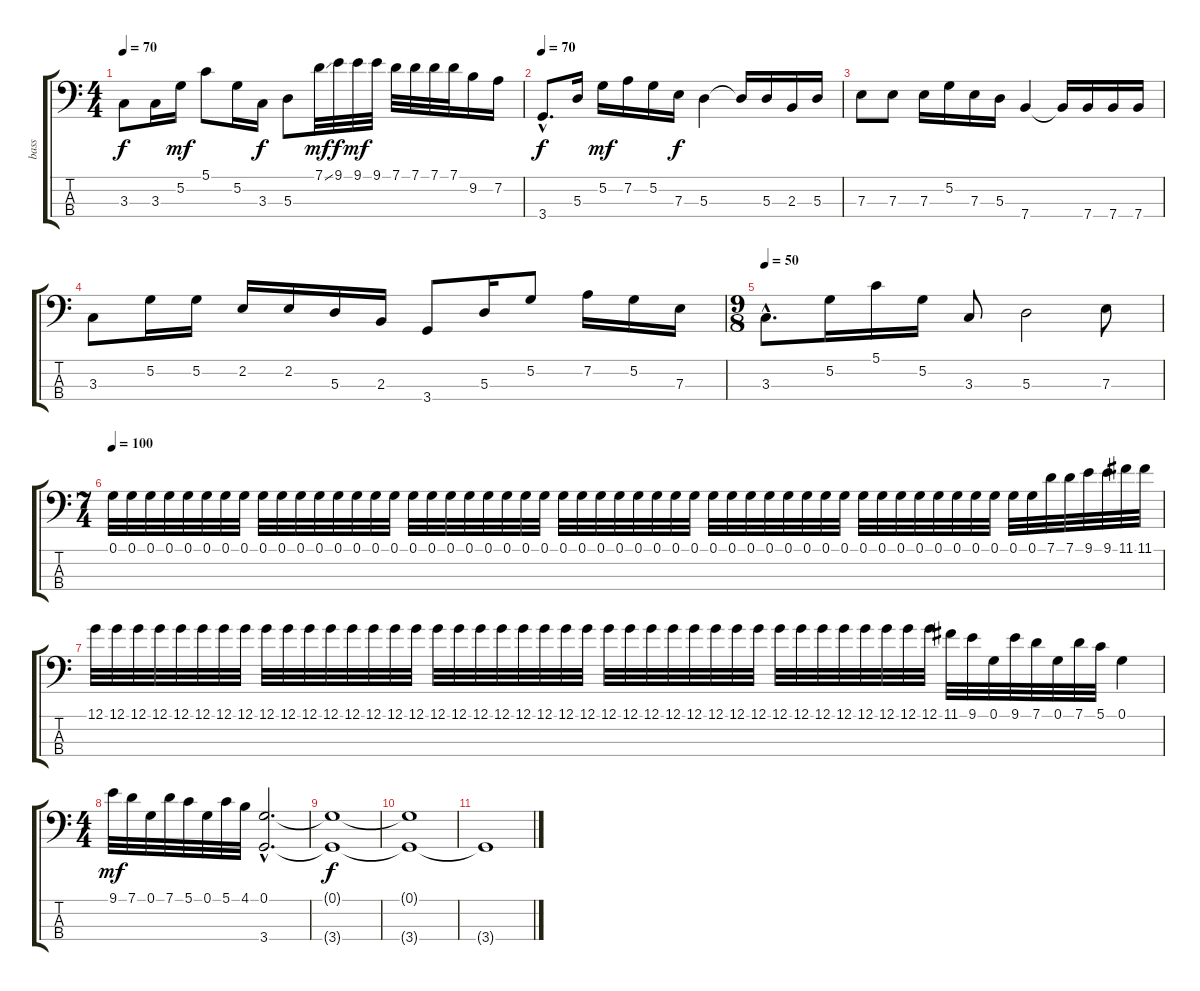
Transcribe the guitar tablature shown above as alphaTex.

\track ("bass" "bass") {instrument electricbasspick}
\staff {score tabs}
\tuning (G2 D2 A1 E1) {hide}
\ts (4 4)
\tempo 70
\clef f4
\ks c
3.3.8{dy f} 3.3.16 5.2.16{dy mf} 5.1.8 5.2.16 3.3.16{dy f} 5.3.8 7.1{ss}.32{dy mf} 9.1.32{dy f} 9.1.32{dy mf} 9.1.32 7.1.32 7.1.32 7.1.32 7.1.32 9.2.16 7.2.16 |
\tempo 70
3.4{hac}.8{d dy f} 5.3.16 5.2.16{dy mf} 7.2.16 5.2.16 7.3.16{dy f} 5.3.4 5.3{t}.16 5.3.16 2.3.16 5.3.16 |
7.3.8 7.3.8 7.3.16 5.2.16 7.3.16 5.3.16 7.4.4 7.4{t}.16 7.4.16 7.4.16 7.4.16 |
3.3.8 5.2.16 5.2.16 2.2.16 2.2.16 5.3.16 2.3.16 3.4.8 5.3.16 5.2.8 7.2.16 5.2.16 7.3.16 |
\ts (9 8)
\tempo 50
3.3{hac}.8{d} 5.2.16 5.1.16 5.2.16 3.3.8 5.3.2 7.3.8 |
\ts (7 4)
\section ("" "")
\tempo 100
0.1.32 0.1.32 0.1.32 0.1.32 0.1.32 0.1.32 0.1.32 0.1.32 0.1.32 0.1.32 0.1.32 0.1.32 0.1.32 0.1.32 0.1.32 0.1.32 0.1.32 0.1.32 0.1.32 0.1.32 0.1.32 0.1.32 0.1.32 0.1.32 0.1.32 0.1.32 0.1.32 0.1.32 0.1.32 0.1.32 0.1.32 0.1.32 0.1.32 0.1.32 0.1.32 0.1.32 0.1.32 0.1.32 0.1.32 0.1.32 0.1.32 0.1.32 0.1.32 0.1.32 0.1.32 0.1.32 0.1.32 0.1.32 0.1.32 0.1.32 7.1.32 7.1.32 9.1.32 9.1.32 11.1.32 11.1.32 |
12.1.32 12.1.32 12.1.32 12.1.32 12.1.32 12.1.32 12.1.32 12.1.32 12.1.32 12.1.32 12.1.32 12.1.32 12.1.32 12.1.32 12.1.32 12.1.32 12.1.32 12.1.32 12.1.32 12.1.32 12.1.32 12.1.32 12.1.32 12.1.32 12.1.32 12.1.32 12.1.32 12.1.32 12.1.32 12.1.32 12.1.32 12.1.32 12.1.32 12.1.32 12.1.32 12.1.32 12.1.32 12.1.32 12.1.32 12.1.32 11.1.32 9.1.32 0.1.32 9.1.32 7.1.32 0.1.32 7.1.32 5.1.32 0.1.4 |
\ts (4 4)
9.1.32{dy mf} 7.1.32 0.1.32 7.1.32 5.1.32 0.1.32 5.1.32 4.1.32 (0.1{hac} 3.4{hac}).2{d} |
(0.1{t} 3.4{t}).1{dy f} |
(0.1{t} 3.4{t}).1 |
3.4{t}.1
